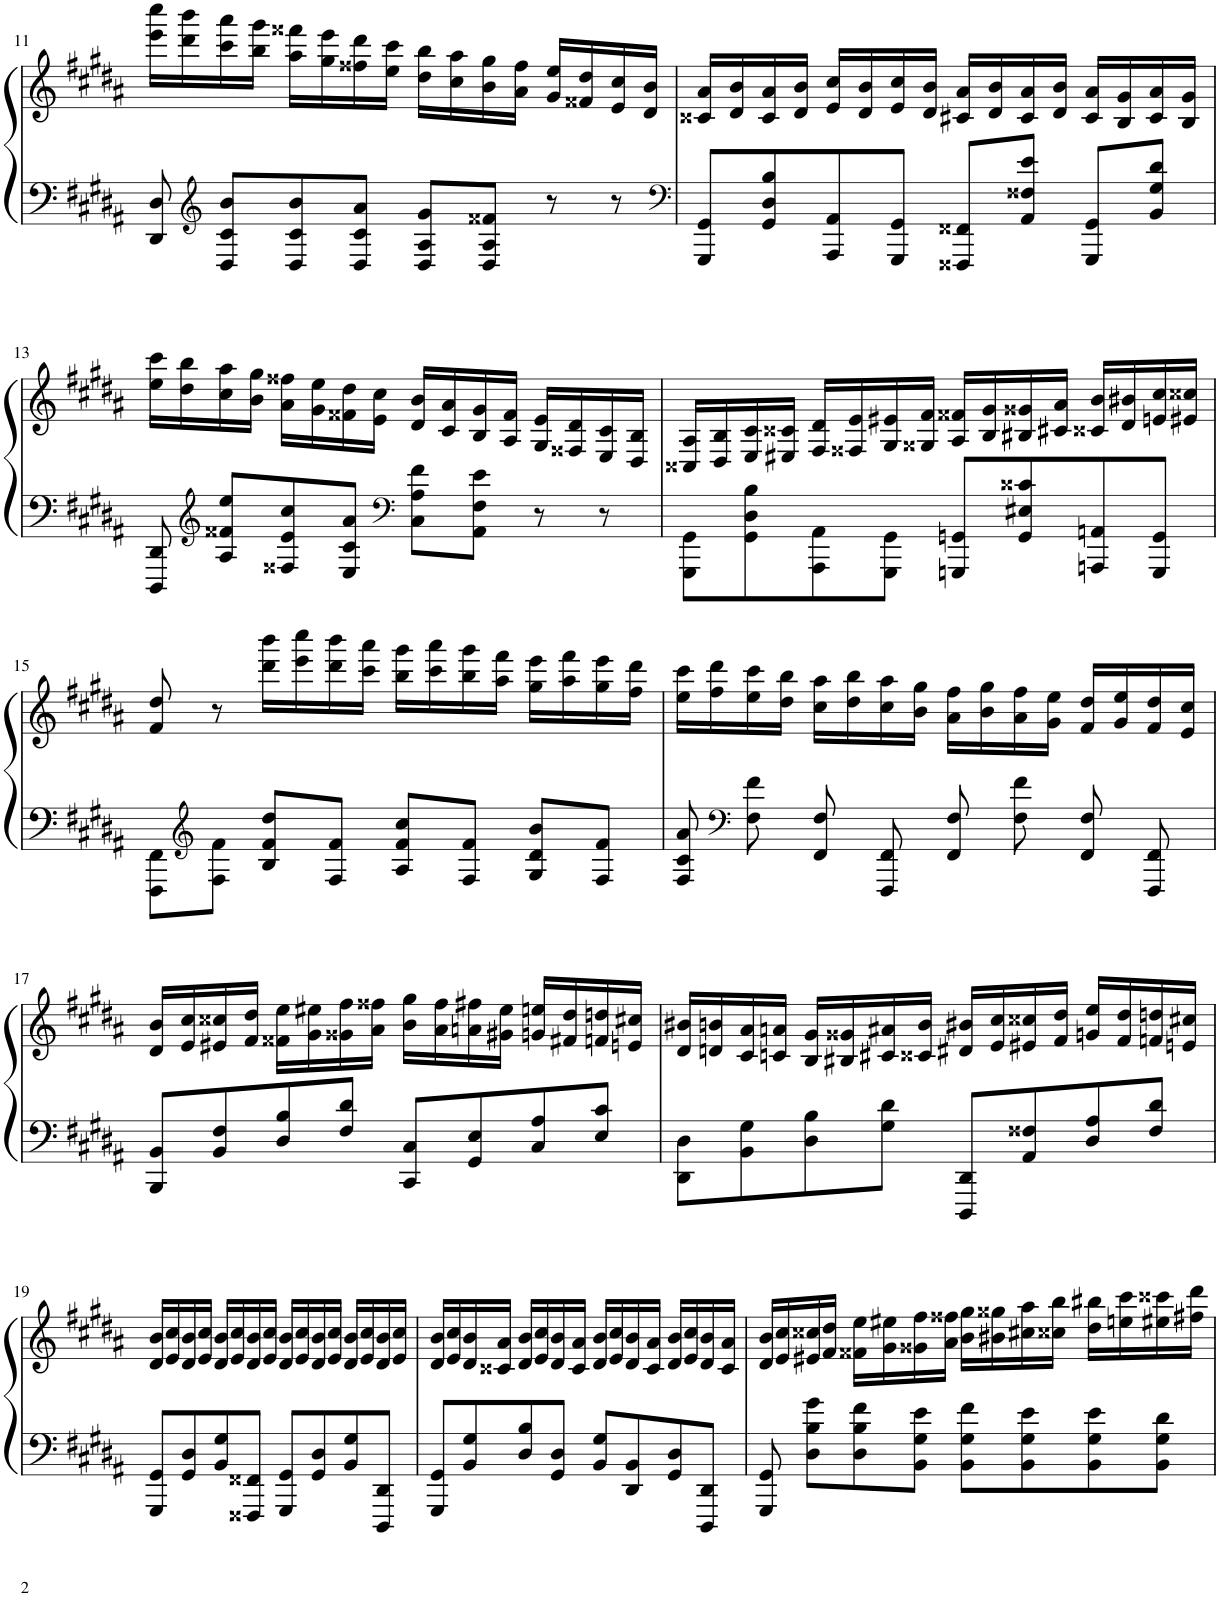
**kern	**kern
*part2	*part1
*staff2	*staff1
*I"Piano	*I"Piano
*I'Pno	*I'Pno
!!LO:PB:g=z
*clefF4	*clefG2
*k[f#c#g#d#a#]	*k[f#c#g#d#a#]
*M4/4	*M4/4
=11	=11
8DD#/ 8D#/	16eee\ 16cccc#\LL
.	16ddd#\ 16bbb\
*clefG2	*
8D#/ 8c#/ 8b/L	16ccc#\ 16aaa#\
.	16bb\ 16ggg#\JJ
8D#/ 8c#/ 8b/	16aa#\ 16fff##X\LL
.	16gg#\ 16eee\
8D#/ 8c#/ 8a#/J	16ff##X\ 16ddd#\
.	16ee\ 16ccc#\JJ
8D#/ 8A#/ 8g#/L	16dd#\ 16bb\LL
.	16cc#\ 16aa#\
8D#/ 8A#/ 8f##X/J	16b\ 16gg#\
.	16a#\ 16ff##\JJ
8r	16g#/ 16ee/LL
.	16f##X/ 16dd#/
8r	16e/ 16cc#/
.	16d#/ 16b/JJ
=12	=12
*clefF4	*
8GGG#/ 8GG#/L	16c##X/ 16a#/LL
.	16d#/ 16b/
8GG#/ 8D#/ 8B/	16c##/ 16a#/
.	16d#/ 16b/JJ
8AAA#/ 8AA#/	16e/ 16cc#/LL
.	16d#/ 16b/
8GGG#/ 8GG#/J	16e/ 16cc#/
.	16d#/ 16b/JJ
8FFF##X/ 8FF##X/L	16c#X/ 16a#/LL
.	16d#/ 16b/
8AA#/ 8F##X/ 8e/J	16c#/ 16a#/
.	16d#/ 16b/JJ
8GGG#/ 8GG#/L	16c#/ 16a#/LL
.	16B/ 16g#/
8BB/ 8G#/ 8d#/J	16c#/ 16a#/
.	16B/ 16g#/JJ
!!LO:LB:g=z
=13	=13
8DDD#/ 8DD#/	16ee\ 16ccc#\LL
.	16dd#\ 16bb\
*clefG2	*
8A#/ 8f##X/ 8ee/L	16cc#\ 16aa#\
.	16b\ 16gg#\JJ
8F##X/ 8e/ 8cc#/	16a#\ 16ff##X\LL
.	16g#\ 16ee\
8E/ 8c#/ 8a#/J	16f##X\ 16dd#\
.	16e\ 16cc#\JJ
*clefF4	*
8C#\ 8A#\ 8f##\L	16d#/ 16b/LL
.	16c#/ 16a#/
8AA#\ 8F##\ 8e\J	16B/ 16g#/
.	16A#/ 16f##/JJ
8r	16G#/ 16e/LL
.	16F##X/ 16d#/
8r	16E/ 16c#/
.	16D#/ 16B/JJ
=14	=14
8GGG#\ 8GG#\L	16C##X/ 16A#/LL
.	16D#/ 16B/
8GG#\ 8D#\ 8B\	16E/ 16c#/
.	16E#X/ 16c##X/JJ
8AAA#\ 8AA#\	16F#/ 16d#/LL
.	16F##X/ 16e/
8GGG#\ 8GG#\J	16G#/ 16e#X/
.	16G##X/ 16f#/JJ
8GGGn/ 8GGn/L	16A#/ 16f##X/LL
.	16B/ 16g#/
8GG/ 8E#X/ 8c##X/	16B#X/ 16g##X/
.	16c#X/ 16a#/JJ
8AAAn/ 8AAn/	16c##X/ 16b/LL
.	16d#/ 16b#X/
8GGG/ 8GG/J	16en/ 16cc#/
.	16e#X/ 16cc##X/JJ
!!LO:LB:g=z
=15	=15
8FFF#\ 8FF#\L	8f#/ 8dd#/
*clefG2	*
8F#\ 8f#\J	8r
8B/ 8f#/ 8dd#/L	16ddd#\ 16bbb\LL
.	16eee\ 16cccc#\
8F#/ 8f#/J	16ddd#\ 16bbb\
.	16ccc#\ 16aaa#\JJ
8A#/ 8f#/ 8cc#/L	16bb\ 16ggg#\LL
.	16ccc#\ 16aaa#\
8F#/ 8f#/J	16bb\ 16ggg#\
.	16aa#\ 16fff#\JJ
8G#/ 8d#/ 8b/L	16gg#\ 16eee\LL
.	16aa#\ 16fff#\
8F#/ 8f#/J	16gg#\ 16eee\
.	16ff#\ 16ddd#\JJ
=16	=16
8F#/ 8c#/ 8a#/	16ee\ 16ccc#\LL
.	16ff#\ 16ddd#\
*clefF4	*
8F#\ 8f#\	16ee\ 16ccc#\
.	16dd#\ 16bb\JJ
8FF#/ 8F#/	16cc#\ 16aa#\LL
.	16dd#\ 16bb\
8FFF#/ 8FF#/	16cc#\ 16aa#\
.	16b\ 16gg#\JJ
8FF#/ 8F#/	16a#\ 16ff#\LL
.	16b\ 16gg#\
8F#\ 8f#\	16a#\ 16ff#\
.	16g#\ 16ee\JJ
8FF#/ 8F#/	16f#/ 16dd#/LL
.	16g#/ 16ee/
8FFF#/ 8FF#/	16f#/ 16dd#/
.	16e/ 16cc#/JJ
!!LO:LB:g=z
=17	=17
8BBB/ 8BB/L	16d#/ 16b/LL
.	16e/ 16cc#/
8BB/ 8F#/	16e#X/ 16cc##X/
.	16f#/ 16dd#/JJ
8D#/ 8B/	16f##X\ 16ee\LL
.	16g#\ 16ee#X\
8F#/ 8d#/J	16g##X\ 16ff#\
.	16a#\ 16ff##X\JJ
8CC#/ 8C#/L	16b\ 16gg#\LL
.	16a#\ 16ff##\
8GG#/ 8E/	16an\ 16ff#X\
.	16g#X\ 16ee#\JJ
8C#/ 8A#/	16gn/ 16een/LL
.	16f#X/ 16dd#/
8E/ 8c#/J	16fn/ 16ddn/
.	16en/ 16cc#X/JJ
=18	=18
8DD#\ 8D#\L	16d#/ 16b#X/LL
.	16dn/ 16bn/
8BB\ 8G#\	16c#/ 16a#/
.	16cn/ 16an/JJ
8D#\ 8B\	16B/ 16g#/LL
.	16B#X/ 16g##X/
8G#\ 8d#\J	16c#X/ 16a#X/
.	16c##X/ 16b/JJ
8DDD#/ 8DD#/L	16d#X/ 16b#X/LL
.	16e/ 16cc#/
8AA#/ 8F##X/	16e#X/ 16cc##X/
.	16f#/ 16dd#/JJ
8D#/ 8A#/	16gn/ 16ee/LL
.	16f#/ 16dd#/
8F##/ 8d#/J	16fn/ 16ddn/
.	16en/ 16cc#X/JJ
!!LO:LB:g=z
=19	=19
8GGG#/ 8GG#/L	16d#/ 16b/LL
.	16e/ 16cc#/
8GG#/ 8D#/	16d#/ 16b/
.	16e/ 16cc#/JJ
8BB/ 8G#/	16d#/ 16b/LL
.	16e/ 16cc#/
8FFF##X/ 8FF##X/J	16d#/ 16b/
.	16e/ 16cc#/JJ
8GGG#/ 8GG#/L	16d#/ 16b/LL
.	16e/ 16cc#/
8GG#/ 8D#/	16d#/ 16b/
.	16e/ 16cc#/JJ
8BB/ 8G#/	16d#/ 16b/LL
.	16e/ 16cc#/
8DDD#/ 8DD#/J	16d#/ 16b/
.	16e/ 16cc#/JJ
=20	=20
8GGG#/ 8GG#/L	16d#/ 16b/LL
.	16e/ 16cc#/
8BB/ 8G#/	16d#/ 16b/
.	16c##X/ 16a#/JJ
8D#/ 8B/	16d#/ 16b/LL
.	16e/ 16cc#/
8GG#/ 8D#/J	16d#/ 16b/
.	16c##/ 16a#/JJ
8BB/ 8G#/L	16d#/ 16b/LL
.	16e/ 16cc#/
8DD#/ 8BB/	16d#/ 16b/
.	16c##/ 16a#/JJ
8GG#/ 8D#/	16d#/ 16b/LL
.	16e/ 16cc#/
8DDD#/ 8DD#/J	16d#/ 16b/
.	16c##/ 16a#/JJ
=21	=21
8GGG#/ 8GG#/	16d#/ 16b/LL
.	16e/ 16cc#/
8D#\ 8B\ 8g#\L	16e#X/ 16cc##X/
.	16f#/ 16dd#/JJ
8D#\ 8B\ 8f#\	16f##X\ 16ee\LL
.	16g#\ 16ee#X\
8BB\ 8G#\ 8e\J	16g##X\ 16ff#\
.	16a#\ 16ff##X\JJ
8BB\ 8G#\ 8f#\L	16b\ 16gg#\LL
.	16b#X\ 16gg##X\
8BB\ 8G#\ 8e\	16cc#X\ 16aa#\
.	16cc##X\ 16bb\JJ
8BB\ 8G#\ 8e\	16dd#\ 16bb#X\LL
.	16een\ 16ccc#\
8BB\ 8G#\ 8d#\J	16ee#X\ 16ccc##X\
.	16ff#X\ 16ddd#\JJ
=	=
*-	*-
